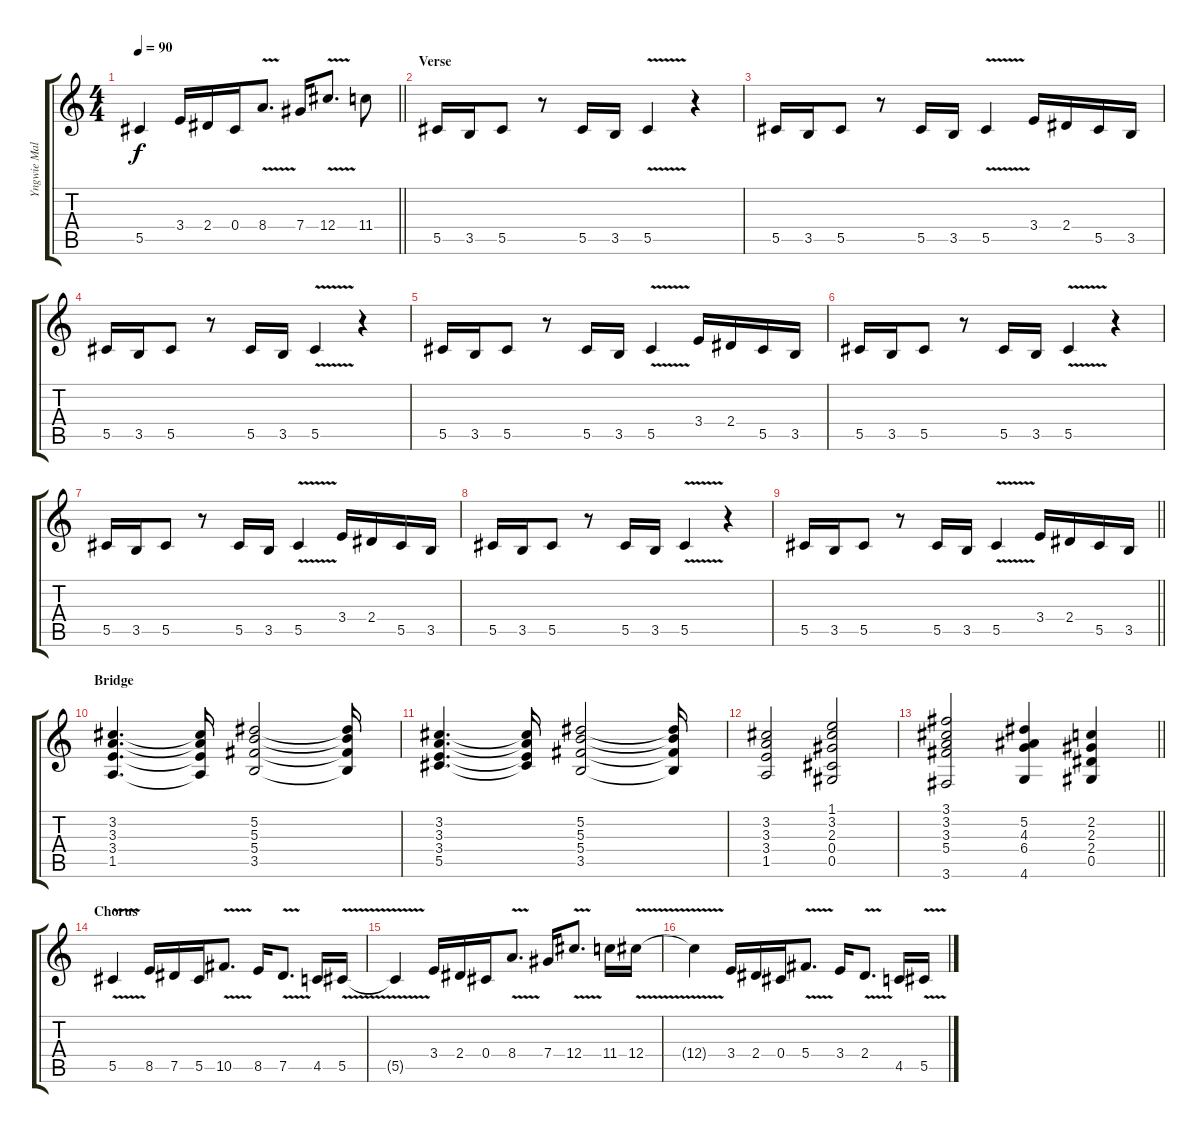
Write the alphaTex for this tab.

\track ("Yngwie Malmsteen" "Yngwie Mal") {instrument overdrivenguitar}
\staff {score tabs}
\tuning (Eb4 Bb3 Gb3 Db3 Ab2 Eb2) {hide}
\ts (4 4)
\tempo 90
\clef g2
\barLineRight lightlight
\ks c
5.5{t}.4{dy f} 3.4.16 2.4.16 0.4.16 8.4{v}.8{d} 7.4.16 12.4{v}.8{d} 11.4.8 |
\section ("" "Verse")
5.5.16 3.5.16 5.5.8 r.8 5.5.16 3.5.16 5.5{v}.4 r.4 |
5.5.16 3.5.16 5.5.8 r.8 5.5.16 3.5.16 5.5{v}.4 3.4.16 2.4.16 5.5.16 3.5.16 |
5.5.16 3.5.16 5.5.8 r.8 5.5.16 3.5.16 5.5{v}.4 r.4 |
5.5.16 3.5.16 5.5.8 r.8 5.5.16 3.5.16 5.5{v}.4 3.4.16 2.4.16 5.5.16 3.5.16 |
5.5.16 3.5.16 5.5.8 r.8 5.5.16 3.5.16 5.5{v}.4 r.4 |
5.5.16 3.5.16 5.5.8 r.8 5.5.16 3.5.16 5.5{v}.4 3.4.16 2.4.16 5.5.16 3.5.16 |
5.5.16 3.5.16 5.5.8 r.8 5.5.16 3.5.16 5.5{v}.4 r.4 |
\barLineRight lightlight
5.5.16 3.5.16 5.5.8 r.8 5.5.16 3.5.16 5.5{v}.4 3.4.16 2.4.16 5.5.16 3.5.16 |
\section ("" "Bridge")
(3.2 3.3 3.4 1.5).4{d} (3.2{t} 3.3{t} 3.4{t} 1.5{t}).16 (5.2 5.3 5.4 3.5).2 (5.2{t} 5.3{t} 5.4{t} 3.5{t}).16 |
(3.2 3.3 3.4 5.5).4{d} (3.2{t} 3.3{t} 3.4{t} 5.5{t}).16 (5.2 5.3 5.4 3.5).2 (5.2{t} 5.3{t} 5.4{t} 3.5{t}).16 |
(3.2 3.3 3.4 1.5).2 (1.1 3.2 2.3 0.4 0.5).2 |
\barLineRight lightlight
(3.1 3.2 3.3 5.4 3.6).2 (5.2 4.3 6.4 4.6).4 (2.2 2.3 2.4 0.5).4 |
\section ("" "Chorus")
5.5{v}.4 8.5.16 7.5.16 5.5.16 10.5{v}.8{d} 8.5.16 7.5{v}.8{d} 4.5.16 5.5{v}.16 |
5.5{t}.4 3.4.16 2.4.16 0.4.16 8.4{v}.8{d} 7.4.16 12.4{v}.8{d} 11.4.16 12.4{v}.16 |
12.4{t}.4 3.4.16 2.4.16 0.4.16 5.4{v}.8{d} 3.4.16 2.4{v}.8{d} 4.5.16 5.5{v}.16
